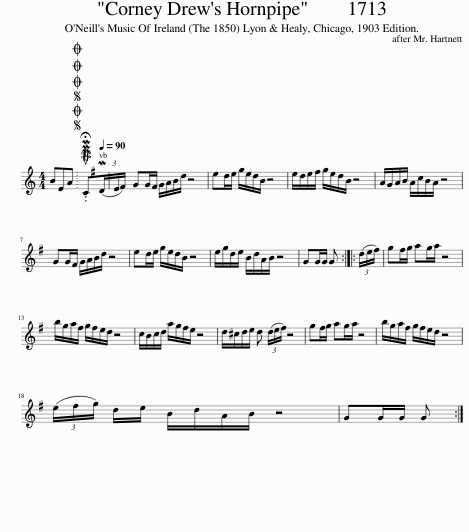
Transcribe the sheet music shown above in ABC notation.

X:1
L:1/8
M:4/4
I:linebreak $
K:C
V:1 treble
V:1
 BEA |SOSOOO .!fermata!PMTuC[Q:1/4=90](3(MD/E/^F/) | GG/^F/ G/A/B/d/ z4 | ed/e/ g/e/d/B/ z4 | e/d/e/^f/ g/e/d/B/ z4 | %5
 A/G/A/B/ A/c/B/A/ z4 |$ GG/^F/ G/A/B/d/ z4 | ed/e/ g/e/d/B/ z4 | e/g/d/e/ B/d/A/B/ z4 | GG/G/ G :: %10
 (3(d/e/^f/) | g^f/g/ ag/a/ z4 |$ b/g/a/^f/ g/f/e/d/ z4 | c/B/c/d/ a/g/^f/e/ z4 | d/^c/d/e/ d (3(d/e/^f/) z4 | %15
 g^f/g/ ag/a/ z4 | b/g/a/^f/ g/f/e/d/ z4 |$ (3(e/^f/g/) d/e/ B/d/A/B/ z4 | GG/G/ G :| %19
